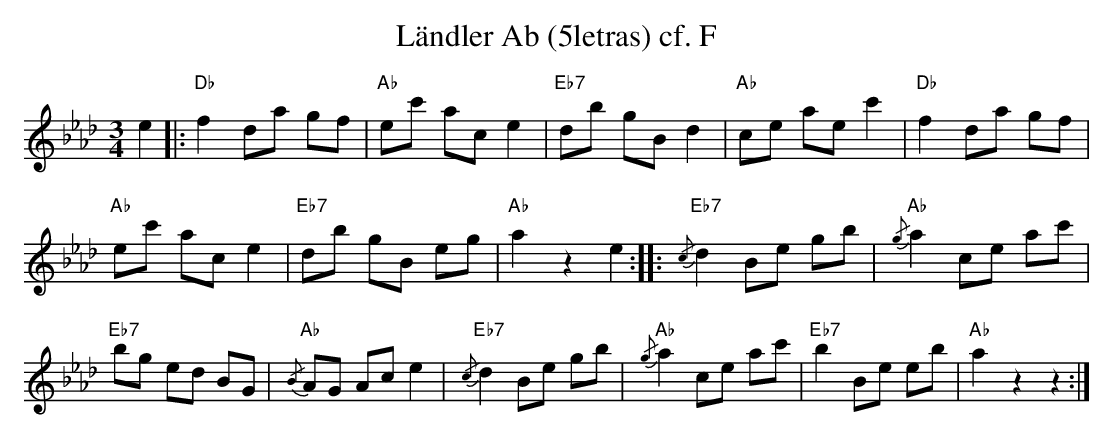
X:1
T:L\"andler Ab (5letras) cf. F
M:3/4
L:1/8
K:Abmaj%%MIDI gchordon
e2 |: "Db"f2da gf | "Ab"ec' ace2 | "Eb7"db gBd2 | "Ab"ce aec'2 | "Db"f2da gf |
"Ab"ec' ace2 | "Eb7"db gB eg | "Ab"a2z2e2 :: "Eb7"{/c}d2 Be gb | "Ab"{/g}a2 ce ac' |
"Eb7"bg ed BG | "Ab"{/B}AG Ace2 | "Eb7"{/c}d2 Be gb | "Ab"{/g}a2 ce ac' | "Eb7"b2 Be eb | "Ab"a2z2z2 :|
